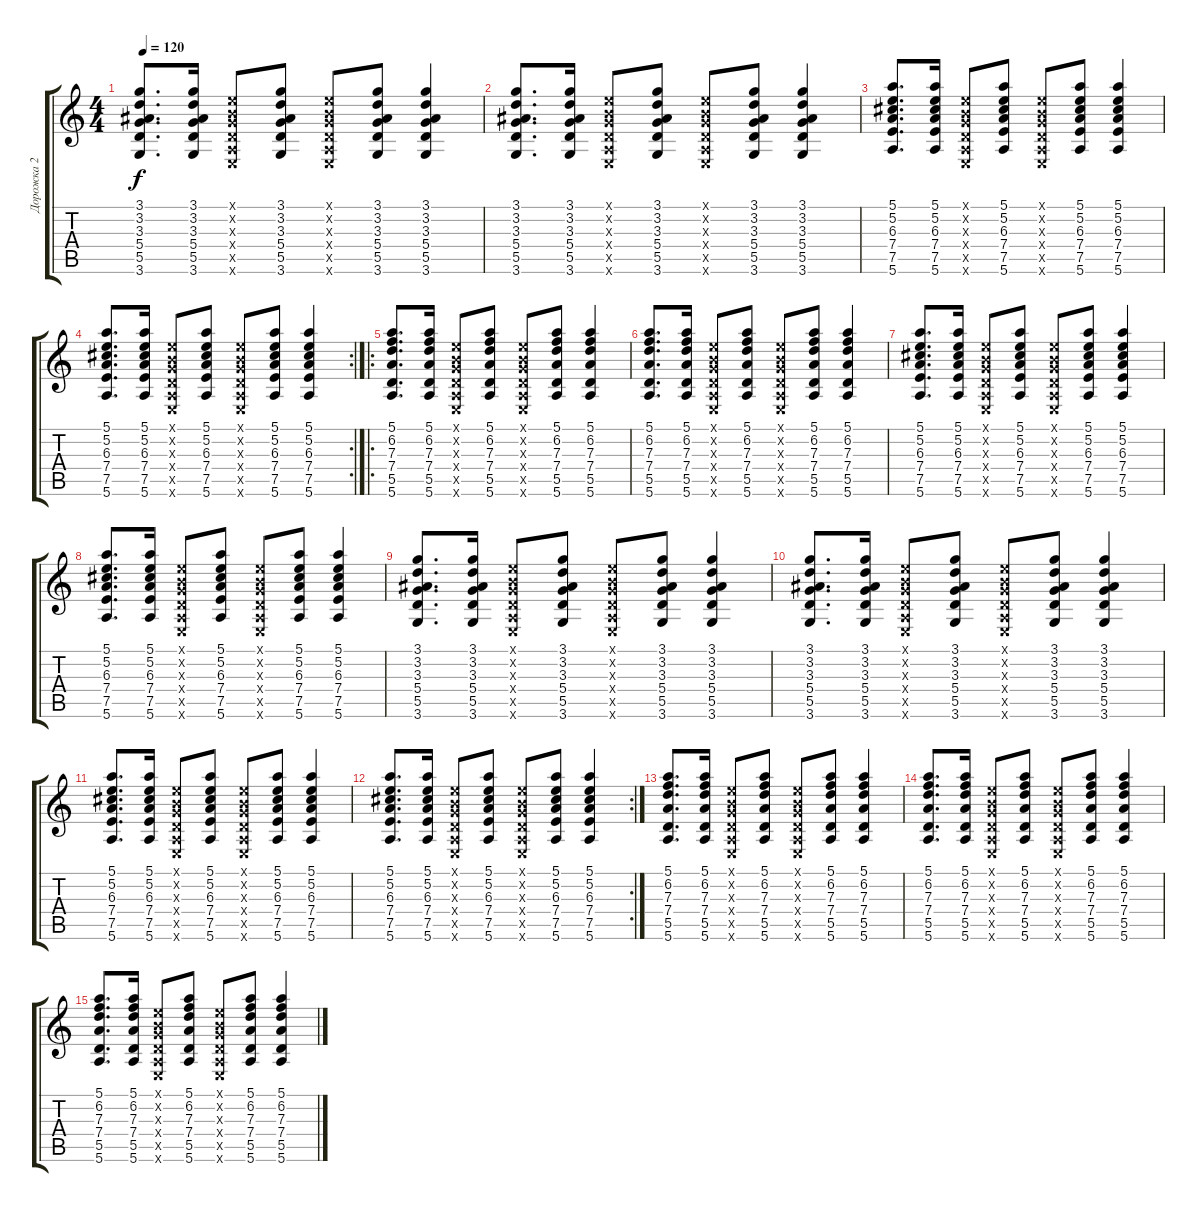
\track ("Дорожка 2" "Дорожка 2") {instrument acousticguitarnylon}
\staff {score tabs}
\tuning (E4 B3 G3 D3 A2 E2) {hide}
\ts (4 4)
\tempo 120
\clef g2
\ks c
(3.1 3.2 3.3 5.4 5.5 3.6).8{d dy f} (3.1 3.2 3.3 5.4 5.5 3.6).16 (0.1{x} 0.2{x} 0.3{x} 0.4{x} 0.5{x} 0.6{x}).8 (3.1 3.2 3.3 5.4 5.5 3.6).8 (0.1{x} 0.2{x} 0.3{x} 0.4{x} 0.5{x} 0.6{x}).8 (3.1 3.2 3.3 5.4 5.5 3.6).8 (3.1 3.2 3.3 5.4 5.5 3.6).4 |
(3.1 3.2 3.3 5.4 5.5 3.6).8{d} (3.1 3.2 3.3 5.4 5.5 3.6).16 (0.1{x} 0.2{x} 0.3{x} 0.4{x} 0.5{x} 0.6{x}).8 (3.1 3.2 3.3 5.4 5.5 3.6).8 (0.1{x} 0.2{x} 0.3{x} 0.4{x} 0.5{x} 0.6{x}).8 (3.1 3.2 3.3 5.4 5.5 3.6).8 (3.1 3.2 3.3 5.4 5.5 3.6).4 |
(5.1 5.2 6.3 7.4 7.5 5.6).8{d} (5.1 5.2 6.3 7.4 7.5 5.6).16 (0.1{x} 0.2{x} 0.3{x} 0.4{x} 0.5{x} 0.6{x}).8 (5.1 5.2 6.3 7.4 7.5 5.6).8 (0.1{x} 0.2{x} 0.3{x} 0.4{x} 0.5{x} 0.6{x}).8 (5.1 5.2 6.3 7.4 7.5 5.6).8 (5.1 5.2 6.3 7.4 7.5 5.6).4 |
\rc 2
(5.1 5.2 6.3 7.4 7.5 5.6).8{d} (5.1 5.2 6.3 7.4 7.5 5.6).16 (0.1{x} 0.2{x} 0.3{x} 0.4{x} 0.5{x} 0.6{x}).8 (5.1 5.2 6.3 7.4 7.5 5.6).8 (0.1{x} 0.2{x} 0.3{x} 0.4{x} 0.5{x} 0.6{x}).8 (5.1 5.2 6.3 7.4 7.5 5.6).8 (5.1 5.2 6.3 7.4 7.5 5.6).4 |
\ro
(5.1 6.2 7.3 7.4 5.5 5.6).8{d} (5.1 6.2 7.3 7.4 5.5 5.6).16 (0.1{x} 0.2{x} 0.3{x} 0.4{x} 0.5{x} 0.6{x}).8 (5.1 6.2 7.3 7.4 5.5 5.6).8 (0.1{x} 0.2{x} 0.3{x} 0.4{x} 0.5{x} 0.6{x}).8 (5.1 6.2 7.3 7.4 5.5 5.6).8 (5.1 6.2 7.3 7.4 5.5 5.6).4 |
(5.1 6.2 7.3 7.4 5.5 5.6).8{d} (5.1 6.2 7.3 7.4 5.5 5.6).16 (0.1{x} 0.2{x} 0.3{x} 0.4{x} 0.5{x} 0.6{x}).8 (5.1 6.2 7.3 7.4 5.5 5.6).8 (0.1{x} 0.2{x} 0.3{x} 0.4{x} 0.5{x} 0.6{x}).8 (5.1 6.2 7.3 7.4 5.5 5.6).8 (5.1 6.2 7.3 7.4 5.5 5.6).4 |
(5.1 5.2 6.3 7.4 7.5 5.6).8{d} (5.1 5.2 6.3 7.4 7.5 5.6).16 (0.1{x} 0.2{x} 0.3{x} 0.4{x} 0.5{x} 0.6{x}).8 (5.1 5.2 6.3 7.4 7.5 5.6).8 (0.1{x} 0.2{x} 0.3{x} 0.4{x} 0.5{x} 0.6{x}).8 (5.1 5.2 6.3 7.4 7.5 5.6).8 (5.1 5.2 6.3 7.4 7.5 5.6).4 |
(5.1 5.2 6.3 7.4 7.5 5.6).8{d} (5.1 5.2 6.3 7.4 7.5 5.6).16 (0.1{x} 0.2{x} 0.3{x} 0.4{x} 0.5{x} 0.6{x}).8 (5.1 5.2 6.3 7.4 7.5 5.6).8 (0.1{x} 0.2{x} 0.3{x} 0.4{x} 0.5{x} 0.6{x}).8 (5.1 5.2 6.3 7.4 7.5 5.6).8 (5.1 5.2 6.3 7.4 7.5 5.6).4 |
(3.1 3.2 3.3 5.4 5.5 3.6).8{d} (3.1 3.2 3.3 5.4 5.5 3.6).16 (0.1{x} 0.2{x} 0.3{x} 0.4{x} 0.5{x} 0.6{x}).8 (3.1 3.2 3.3 5.4 5.5 3.6).8 (0.1{x} 0.2{x} 0.3{x} 0.4{x} 0.5{x} 0.6{x}).8 (3.1 3.2 3.3 5.4 5.5 3.6).8 (3.1 3.2 3.3 5.4 5.5 3.6).4 |
(3.1 3.2 3.3 5.4 5.5 3.6).8{d} (3.1 3.2 3.3 5.4 5.5 3.6).16 (0.1{x} 0.2{x} 0.3{x} 0.4{x} 0.5{x} 0.6{x}).8 (3.1 3.2 3.3 5.4 5.5 3.6).8 (0.1{x} 0.2{x} 0.3{x} 0.4{x} 0.5{x} 0.6{x}).8 (3.1 3.2 3.3 5.4 5.5 3.6).8 (3.1 3.2 3.3 5.4 5.5 3.6).4 |
(5.1 5.2 6.3 7.4 7.5 5.6).8{d} (5.1 5.2 6.3 7.4 7.5 5.6).16 (0.1{x} 0.2{x} 0.3{x} 0.4{x} 0.5{x} 0.6{x}).8 (5.1 5.2 6.3 7.4 7.5 5.6).8 (0.1{x} 0.2{x} 0.3{x} 0.4{x} 0.5{x} 0.6{x}).8 (5.1 5.2 6.3 7.4 7.5 5.6).8 (5.1 5.2 6.3 7.4 7.5 5.6).4 |
\rc 2
(5.1 5.2 6.3 7.4 7.5 5.6).8{d} (5.1 5.2 6.3 7.4 7.5 5.6).16 (0.1{x} 0.2{x} 0.3{x} 0.4{x} 0.5{x} 0.6{x}).8 (5.1 5.2 6.3 7.4 7.5 5.6).8 (0.1{x} 0.2{x} 0.3{x} 0.4{x} 0.5{x} 0.6{x}).8 (5.1 5.2 6.3 7.4 7.5 5.6).8 (5.1 5.2 6.3 7.4 7.5 5.6).4 |
(5.1 6.2 7.3 7.4 5.5 5.6).8{d} (5.1 6.2 7.3 7.4 5.5 5.6).16 (0.1{x} 0.2{x} 0.3{x} 0.4{x} 0.5{x} 0.6{x}).8 (5.1 6.2 7.3 7.4 5.5 5.6).8 (0.1{x} 0.2{x} 0.3{x} 0.4{x} 0.5{x} 0.6{x}).8 (5.1 6.2 7.3 7.4 5.5 5.6).8 (5.1 6.2 7.3 7.4 5.5 5.6).4 |
(5.1 6.2 7.3 7.4 5.5 5.6).8{d} (5.1 6.2 7.3 7.4 5.5 5.6).16 (0.1{x} 0.2{x} 0.3{x} 0.4{x} 0.5{x} 0.6{x}).8 (5.1 6.2 7.3 7.4 5.5 5.6).8 (0.1{x} 0.2{x} 0.3{x} 0.4{x} 0.5{x} 0.6{x}).8 (5.1 6.2 7.3 7.4 5.5 5.6).8 (5.1 6.2 7.3 7.4 5.5 5.6).4 |
(5.1 6.2 7.3 7.4 5.5 5.6).8{d} (5.1 6.2 7.3 7.4 5.5 5.6).16 (0.1{x} 0.2{x} 0.3{x} 0.4{x} 0.5{x} 0.6{x}).8 (5.1 6.2 7.3 7.4 5.5 5.6).8 (0.1{x} 0.2{x} 0.3{x} 0.4{x} 0.5{x} 0.6{x}).8 (5.1 6.2 7.3 7.4 5.5 5.6).8 (5.1 6.2 7.3 7.4 5.5 5.6).4
